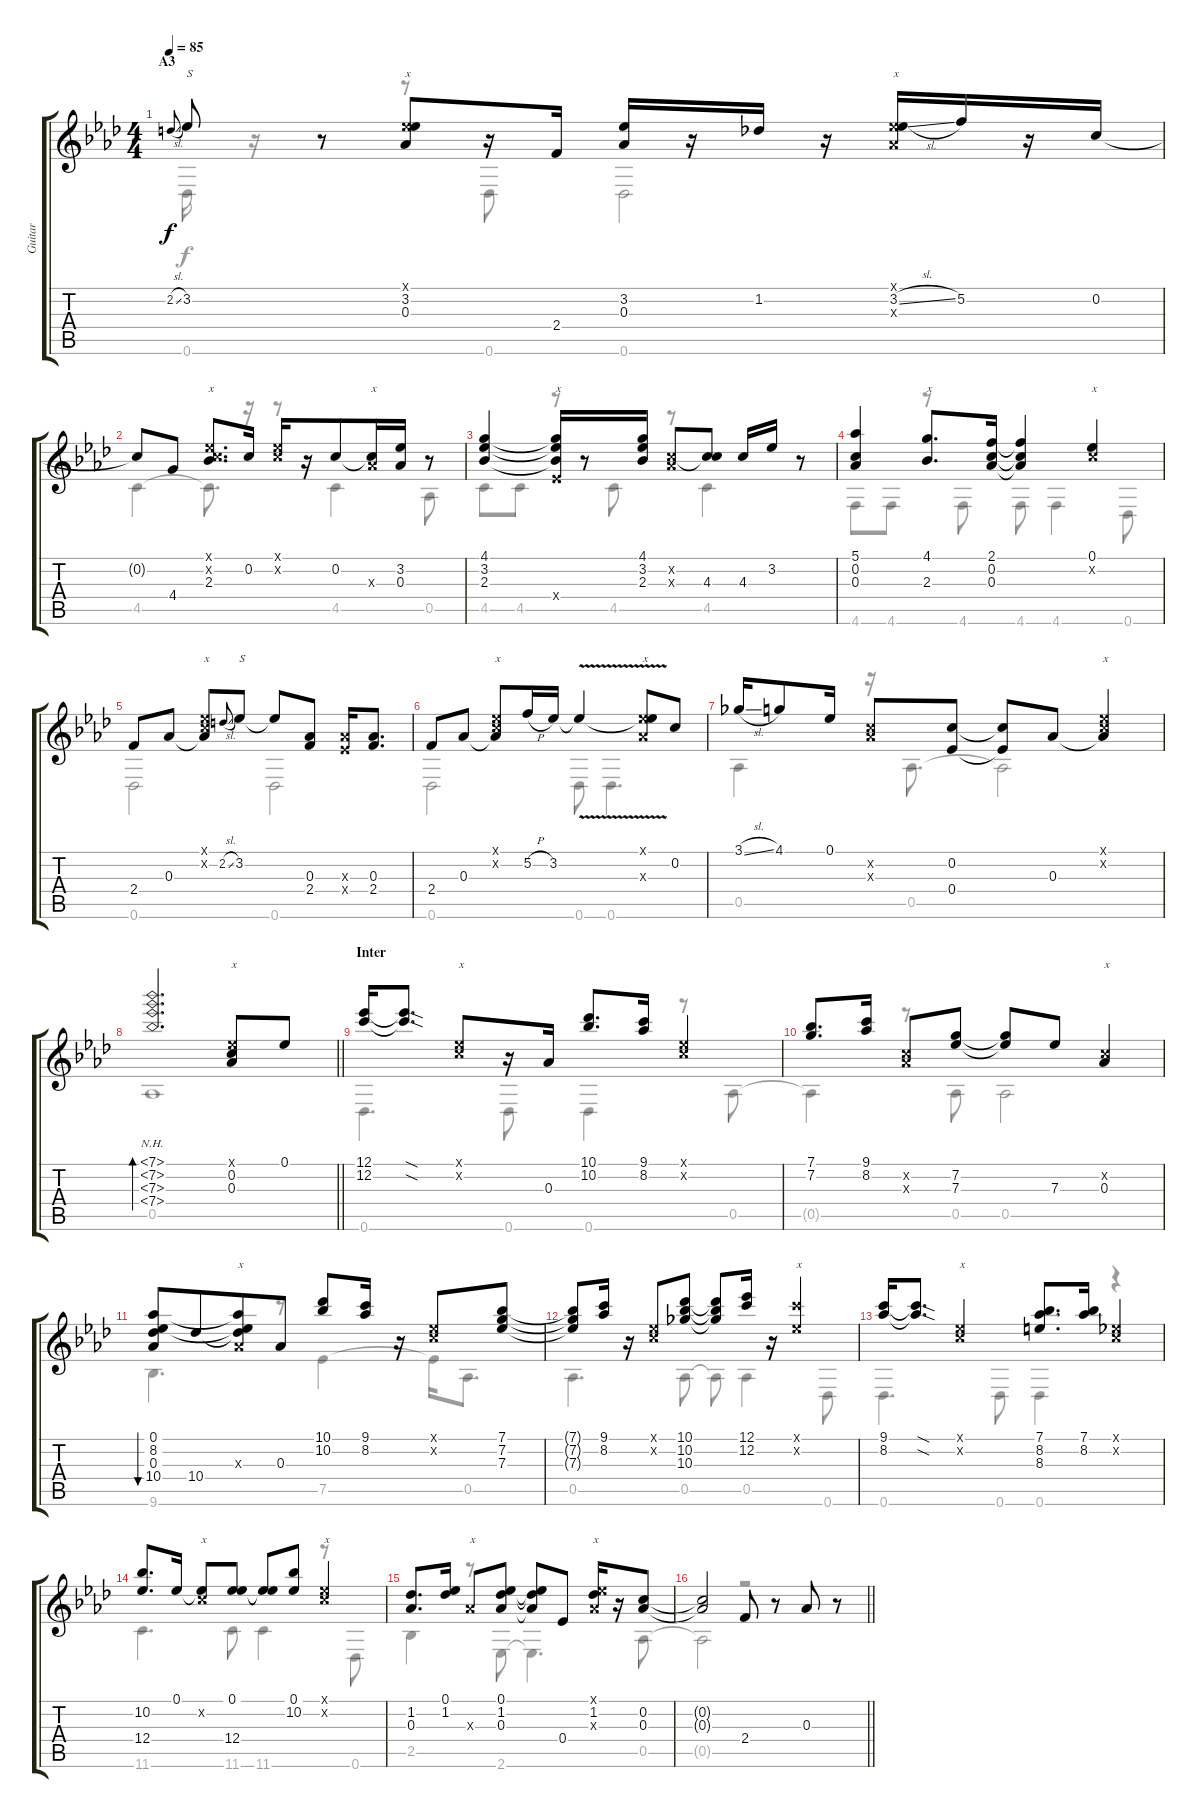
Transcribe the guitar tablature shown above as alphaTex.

\track ("Guitar" "Guitar") {instrument acousticguitarsteel}
\staff {score tabs}
\tuning (Eb4 C4 Ab3 Eb3 Ab2 Db2) {hide}
\voice
\ts (4 4)
\section ("" "A3")
\tempo 85
\clef g2
\ks ab
2.2{sl}.8{gr onbeat dy f} 3.2.8{txt "S"} r.8 (0.1{x} 3.2 0.3).8{txt "x"} r.16 2.4.16 (3.2 0.3).16 r.16 1.2.16 r.16 (0.1{x} 3.2{sl} 0.3{x}).16{txt "x"} 5.2.16 r.16 0.2.16 |
0.2{t}.8 4.4.8 (0.1{x} 0.2{x} 2.3).8{d txt "x"} 0.2.16 (0.1{x} 0.2{x}).16 r.16 0.2.8{beam merge} (0.2{t} 0.3{x}).16{txt "x"} (3.2 0.3).16 r.8 |
(4.1 3.2 2.3).4 (4.1{t} 3.2{t} 2.3{t} 0.4{x}).16{txt "x"} r.8 (4.1 3.2 2.3).16 (0.2{x} 0.3{x}).8 (0.2{t} 4.3).8 4.3.16 3.2.16 r.8 |
(5.1 0.2 0.3).4 (4.1 2.3).8{d txt "x"} (2.1 0.2 0.3).16 (2.1{t} 0.2{t} 0.3{t}).4 (0.1 0.2{x}).4{txt "x"} |
2.4.8 0.3.8 (0.1{x} 0.2{x} 0.3{t}).8{txt "x"} 2.2{sl}.8{gr onbeat} 3.2.8{txt "S"} 3.2{t}.8 (0.3 2.4).8 (0.3{x} 0.4{x}).16 (0.3 2.4).8{d} |
2.4.8 0.3.8 (0.1{x} 0.2{x} 0.3{t}).8{txt "x"} 5.2{h}.16 3.2.16 3.2{v t}.4 (0.1{x} 3.2{t} 0.3{x}).8{txt "x"} 0.2.8 |
3.1{sl}.16 4.1.8 0.1.16 (0.2{x} 0.3{x}).8 (0.2 0.4).8 (0.2{t} 0.4{t}).8 0.3.8 (0.1{x} 0.2{x} 0.3{t}).4{txt "x"} |
\barLineRight lightlight
(7.1{nh} 7.2{nh} 7.3{nh} 7.4{nh}).2{d bd 120} (0.1{x} 0.2 0.3).8{txt "x"} 0.1.8 |
\section ("" "Inter")
(12.1 12.2).16 (12.1{sod t} 12.2{sod t}).8{d} (0.1{x} 0.2{x}).8{txt "x"} r.16 0.3.16 (10.1 10.2).8{d} (9.1 8.2).16 (0.1{x} 0.2{x}).4 |
(7.1 7.2).8{d} (9.1 8.2).16 (0.2{x} 0.3{x}).8 (7.2 7.3).8 (7.2{t} 7.3{t}).8 7.3.8 (0.2{x} 0.3).4{txt "x"} |
(0.1 8.2 0.3 10.4).8{bu 240} 10.4.8{beam merge} (0.1{t} 8.2{t} 0.3{x} 10.4{t}).8{txt "x"} 0.3.8 (10.1 10.2).8 (9.1 8.2).16 r.16 (0.1{x} 0.2{x}).8 (7.1 7.2 7.3).8 |
(7.1{t} 7.2{t} 7.3{t}).8 (9.1 8.2).16 r.16 (0.1{x} 0.2{x}).8 (10.1 10.2 10.3).8 (10.1{t} 10.2{t} 10.3{t}).8 (12.1 12.2).16 r.16 (0.1{x} 12.2{x}).4{txt "x"} |
(9.1 8.2).16 (9.1{sod t} 8.2{sod t}).8{d} (0.1{x} 0.2{x}).4{txt "x"} (7.1 8.2 8.3).8{d} (7.1 8.2).16 (0.1{x} 0.2{x}).4 |
(10.2 12.4).8{d} 0.1.16 (0.1{t} 0.2{x}).8{txt "x"} (0.1 12.4).8 (0.1{t} 12.4{t}).8 (0.1 10.2).8 (0.1{x} 0.2{x}).4{txt "x"} |
(1.2 0.3).8{d} (0.1 1.2).16 0.3{x}.8{txt "x"} (0.1 1.2 0.3).8 (0.1{t} 1.2{t} 0.3{t}).8 0.4.8 (0.1{x} 1.2 0.3{x}).16{txt "x"} r.16 (0.2 0.3).8 |
\barLineRight lightlight
(0.2{t} 0.3{t}).2 2.4.8 r.8 0.3.8 r.8
\voice
\clef g2
\ottava regular
\simile none
\ks ab
0.6.16{dy f} r.16 r.8 r.8 0.6.8 0.6.2 |
4.5.4 4.5{t}.8{d} r.16 r.8 4.5.4 0.5.8 |
4.5.8 4.5.8 r.8 4.5.8 r.8 4.5.4 r.8 |
4.6.8 4.6.8 r.8 4.6.8 4.6.8 4.6.4 0.6.8 |
0.6.2 0.6.2 |
0.6.2 0.6.8 0.6.4{d} |
0.5.4 r.16 0.5.8{d} 0.5{t}.2 |
\barLineRight lightlight
0.5.1 |
0.6.4{d} 0.6.8 0.6.4 r.8 0.5.8 |
0.5{t}.4 r.8 0.5.8 0.5.2 |
9.6.4{d} r.8 7.5.4 7.5{t}.16 0.5.8{d} |
0.5.4{d} 0.5.8 0.5{t}.8 0.5.4 0.6.8 |
0.6.4{d} 0.6.8 0.6.4 r.4 |
11.6.4{d} 11.6.8 11.6.4 r.8 0.6.8 |
2.5.4 r.8 2.6.8 2.6{t}.4{d} 0.5.8 |
\barLineRight lightlight
0.5{t}.2 r.2
